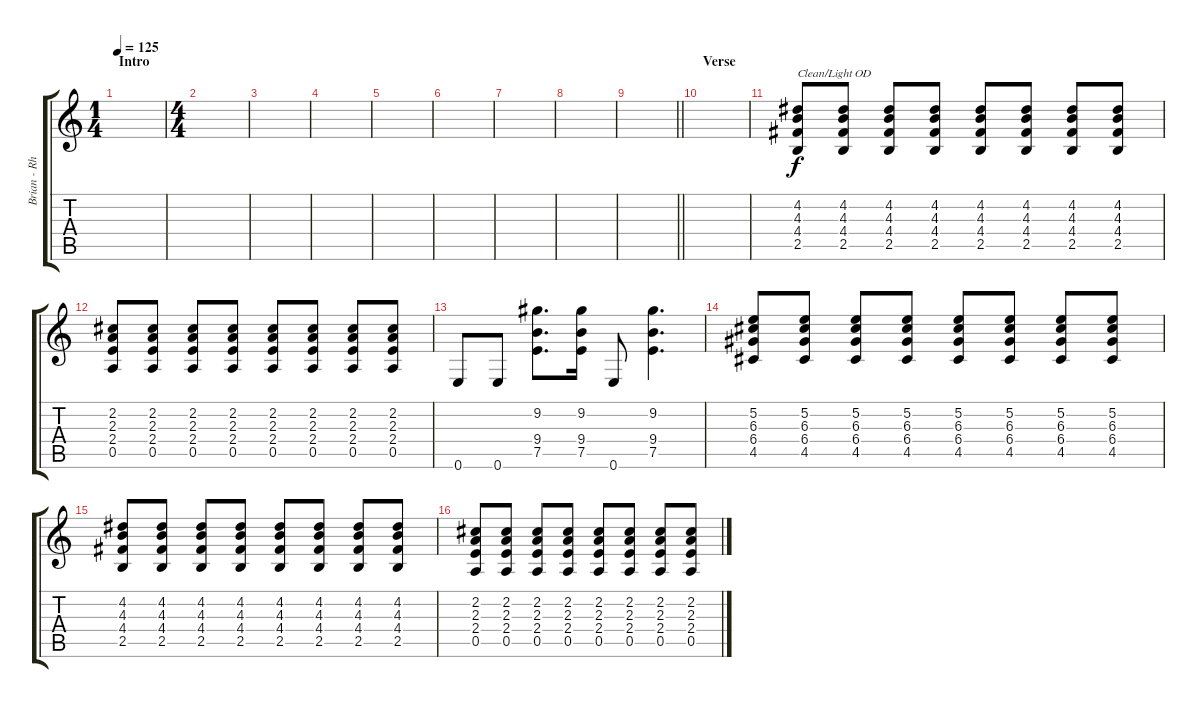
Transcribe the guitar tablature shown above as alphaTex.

\track ("Brian - Rhythm Guitar" "Brian - Rh") {instrument electricguitarjazz}
\staff {score tabs}
\tuning (E4 B3 G3 D3 A2 E2) {hide}
\ts (1 4)
\section ("" "Intro")
\tempo 125
\clef g2
\ks c
|
\ts (4 4)
|
|
|
|
|
|
|
\barLineRight lightlight
|
\section ("" "Verse")
|
(4.2 4.3 4.4 2.5).8{txt "Clean/Light OD"} (4.2 4.3 4.4 2.5).8 (4.2 4.3 4.4 2.5).8 (4.2 4.3 4.4 2.5).8 (4.2 4.3 4.4 2.5).8 (4.2 4.3 4.4 2.5).8 (4.2 4.3 4.4 2.5).8 (4.2 4.3 4.4 2.5).8 |
(2.2 2.3 2.4 0.5).8 (2.2 2.3 2.4 0.5).8 (2.2 2.3 2.4 0.5).8 (2.2 2.3 2.4 0.5).8 (2.2 2.3 2.4 0.5).8 (2.2 2.3 2.4 0.5).8 (2.2 2.3 2.4 0.5).8 (2.2 2.3 2.4 0.5).8 |
0.6.8 0.6.8 (9.2 9.4 7.5).8{d} (9.2 9.4 7.5).16 0.6.8 (9.2 9.4 7.5).4{d} |
(5.2 6.3 6.4 4.5).8 (5.2 6.3 6.4 4.5).8 (5.2 6.3 6.4 4.5).8 (5.2 6.3 6.4 4.5).8 (5.2 6.3 6.4 4.5).8 (5.2 6.3 6.4 4.5).8 (5.2 6.3 6.4 4.5).8 (5.2 6.3 6.4 4.5).8 |
(4.2 4.3 4.4 2.5).8 (4.2 4.3 4.4 2.5).8 (4.2 4.3 4.4 2.5).8 (4.2 4.3 4.4 2.5).8 (4.2 4.3 4.4 2.5).8 (4.2 4.3 4.4 2.5).8 (4.2 4.3 4.4 2.5).8 (4.2 4.3 4.4 2.5).8 |
(2.2 2.3 2.4 0.5).8 (2.2 2.3 2.4 0.5).8 (2.2 2.3 2.4 0.5).8 (2.2 2.3 2.4 0.5).8 (2.2 2.3 2.4 0.5).8 (2.2 2.3 2.4 0.5).8 (2.2 2.3 2.4 0.5).8 (2.2 2.3 2.4 0.5).8
